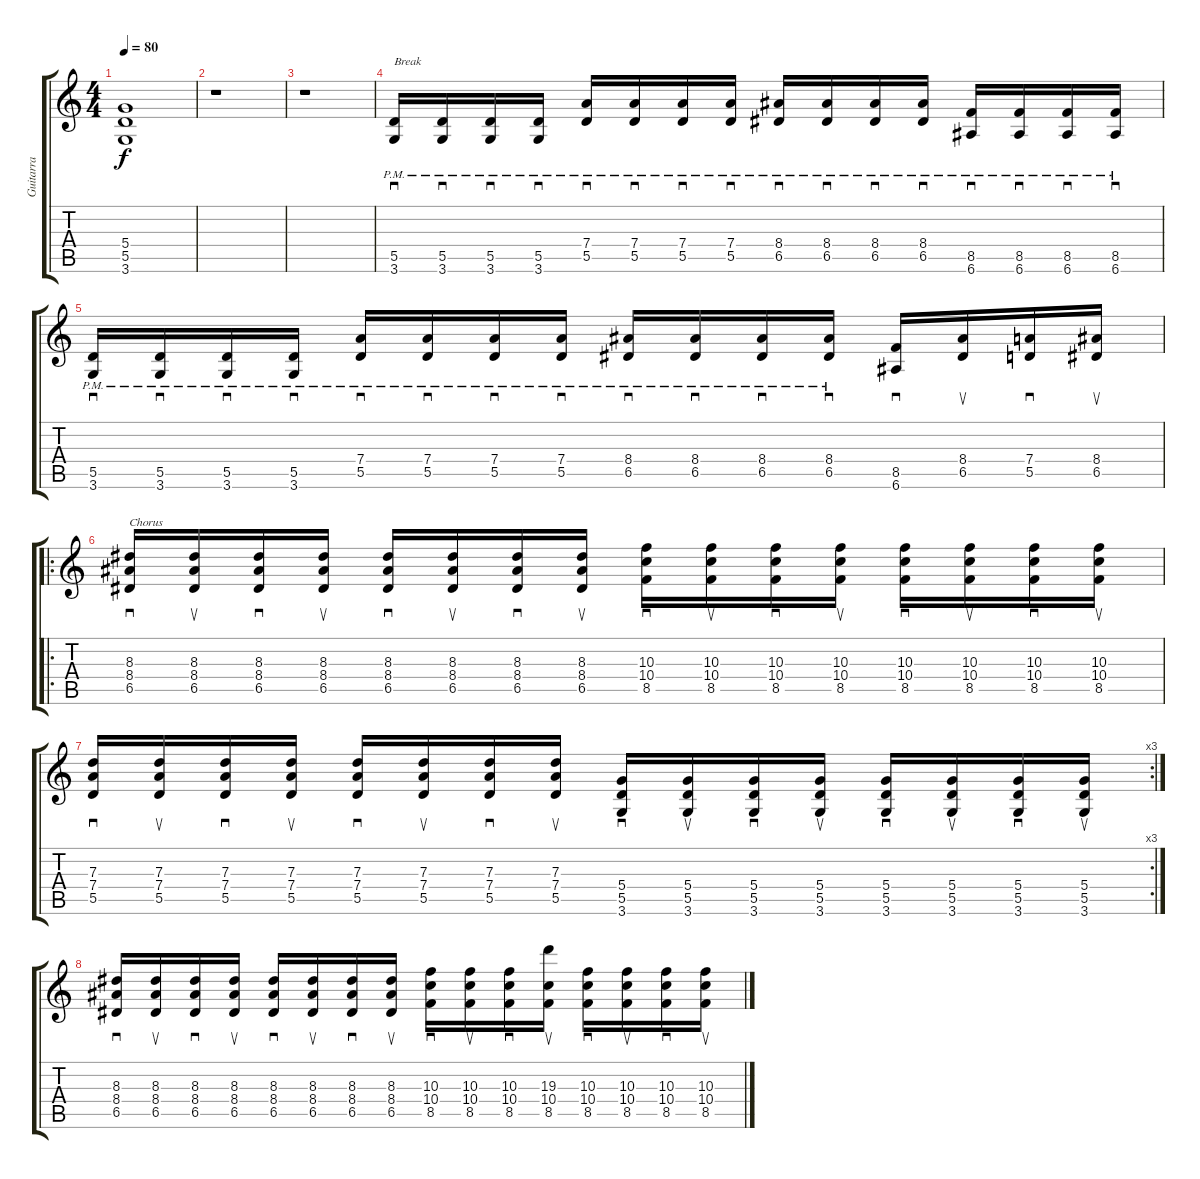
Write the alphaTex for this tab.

\track ("Guitarra" "Guitarra") {solo instrument distortionguitar}
\staff {score tabs}
\tuning (E4 B3 G3 D3 A2 E2) {hide}
\ts (4 4)
\tempo 80
\clef g2
\ks c
(5.4{t} 5.5{t} 3.6{t}).1{dy f} |
r.1 |
r.1 |
(5.5{pm} 3.6{pm}).16{sd txt "Break"} (5.5{pm} 3.6{pm}).16{sd} (5.5{pm} 3.6{pm}).16{sd} (5.5{pm} 3.6{pm}).16{sd} (7.4{pm} 5.5{pm}).16{sd} (7.4{pm} 5.5{pm}).16{sd} (7.4{pm} 5.5{pm}).16{sd} (7.4{pm} 5.5{pm}).16{sd} (8.4{pm} 6.5{pm}).16{sd} (8.4{pm} 6.5{pm}).16{sd} (8.4{pm} 6.5{pm}).16{sd} (8.4{pm} 6.5{pm}).16{sd} (8.5{pm} 6.6{pm}).16{sd} (8.5{pm} 6.6{pm}).16{sd} (8.5{pm} 6.6{pm}).16{sd} (8.5{pm} 6.6{pm}).16{sd} |
(5.5{pm} 3.6{pm}).16{sd} (5.5{pm} 3.6{pm}).16{sd} (5.5{pm} 3.6{pm}).16{sd} (5.5{pm} 3.6{pm}).16{sd} (7.4{pm} 5.5{pm}).16{sd} (7.4{pm} 5.5{pm}).16{sd} (7.4{pm} 5.5{pm}).16{sd} (7.4{pm} 5.5{pm}).16{sd} (8.4{pm} 6.5{pm}).16{sd} (8.4{pm} 6.5{pm}).16{sd} (8.4{pm} 6.5{pm}).16{sd} (8.4{pm} 6.5{pm}).16{sd} (8.5 6.6).16{sd} (8.4 6.5).16{su} (7.4 5.5).16{sd} (8.4 6.5).16{su} |
\ro
(8.3 8.4 6.5).16{sd txt "Chorus"} (8.3 8.4 6.5).16{su} (8.3 8.4 6.5).16{sd} (8.3 8.4 6.5).16{su} (8.3 8.4 6.5).16{sd} (8.3 8.4 6.5).16{su} (8.3 8.4 6.5).16{sd} (8.3 8.4 6.5).16{su} (10.3 10.4 8.5).16{sd} (10.3 10.4 8.5).16{su} (10.3 10.4 8.5).16{sd} (10.3 10.4 8.5).16{su} (10.3 10.4 8.5).16{sd} (10.3 10.4 8.5).16{su} (10.3 10.4 8.5).16{sd} (10.3 10.4 8.5).16{su} |
\rc 3
(7.3 7.4 5.5).16{sd} (7.3 7.4 5.5).16{su} (7.3 7.4 5.5).16{sd} (7.3 7.4 5.5).16{su} (7.3 7.4 5.5).16{sd} (7.3 7.4 5.5).16{su} (7.3 7.4 5.5).16{sd} (7.3 7.4 5.5).16{su} (5.4 5.5 3.6).16{sd} (5.4 5.5 3.6).16{su} (5.4 5.5 3.6).16{sd} (5.4 5.5 3.6).16{su} (5.4 5.5 3.6).16{sd} (5.4 5.5 3.6).16{su} (5.4 5.5 3.6).16{sd} (5.4 5.5 3.6).16{su} |
(8.3 8.4 6.5).16{sd} (8.3 8.4 6.5).16{su} (8.3 8.4 6.5).16{sd} (8.3 8.4 6.5).16{su} (8.3 8.4 6.5).16{sd} (8.3 8.4 6.5).16{su} (8.3 8.4 6.5).16{sd} (8.3 8.4 6.5).16{su} (10.3 10.4 8.5).16{sd} (10.3 10.4 8.5).16{su} (10.3 10.4 8.5).16{sd} (19.3 10.4 8.5).16{su} (10.3 10.4 8.5).16{sd} (10.3 10.4 8.5).16{su} (10.3 10.4 8.5).16{sd} (10.3 10.4 8.5).16{su}
